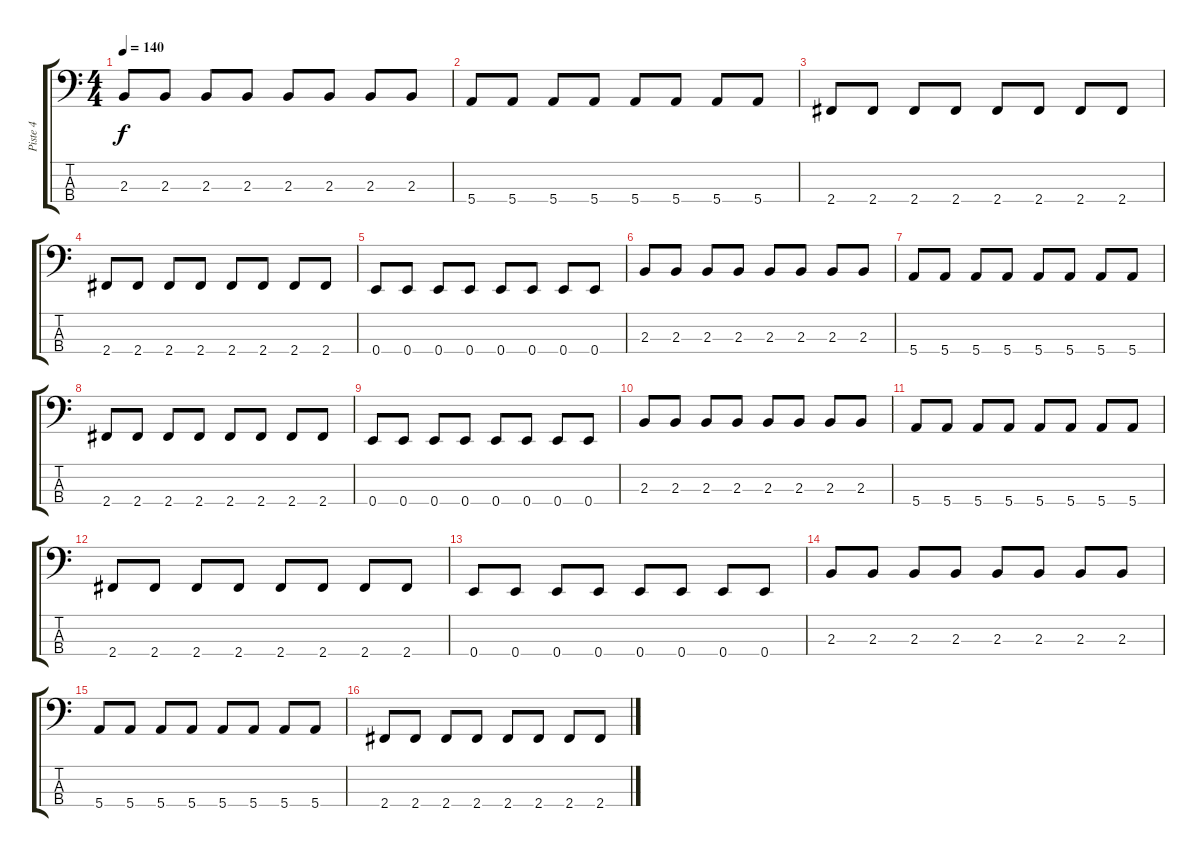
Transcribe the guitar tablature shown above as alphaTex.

\track ("Piste 4" "Piste 4") {instrument electricbassfinger}
\staff {score tabs}
\tuning (G2 D2 A1 E1) {hide}
\ts (4 4)
\tempo 140
\clef f4
\ks c
2.3.8{dy f} 2.3.8 2.3.8 2.3.8 2.3.8 2.3.8 2.3.8 2.3.8 |
5.4.8 5.4.8 5.4.8 5.4.8 5.4.8 5.4.8 5.4.8 5.4.8 |
2.4.8 2.4.8 2.4.8 2.4.8 2.4.8 2.4.8 2.4.8 2.4.8 |
2.4.8 2.4.8 2.4.8 2.4.8 2.4.8 2.4.8 2.4.8 2.4.8 |
0.4.8 0.4.8 0.4.8 0.4.8 0.4.8 0.4.8 0.4.8 0.4.8 |
2.3.8 2.3.8 2.3.8 2.3.8 2.3.8 2.3.8 2.3.8 2.3.8 |
5.4.8 5.4.8 5.4.8 5.4.8 5.4.8 5.4.8 5.4.8 5.4.8 |
2.4.8 2.4.8 2.4.8 2.4.8 2.4.8 2.4.8 2.4.8 2.4.8 |
0.4.8 0.4.8 0.4.8 0.4.8 0.4.8 0.4.8 0.4.8 0.4.8 |
2.3.8 2.3.8 2.3.8 2.3.8 2.3.8 2.3.8 2.3.8 2.3.8 |
5.4.8 5.4.8 5.4.8 5.4.8 5.4.8 5.4.8 5.4.8 5.4.8 |
2.4.8 2.4.8 2.4.8 2.4.8 2.4.8 2.4.8 2.4.8 2.4.8 |
0.4.8 0.4.8 0.4.8 0.4.8 0.4.8 0.4.8 0.4.8 0.4.8 |
2.3.8 2.3.8 2.3.8 2.3.8 2.3.8 2.3.8 2.3.8 2.3.8 |
5.4.8 5.4.8 5.4.8 5.4.8 5.4.8 5.4.8 5.4.8 5.4.8 |
2.4.8 2.4.8 2.4.8 2.4.8 2.4.8 2.4.8 2.4.8 2.4.8
